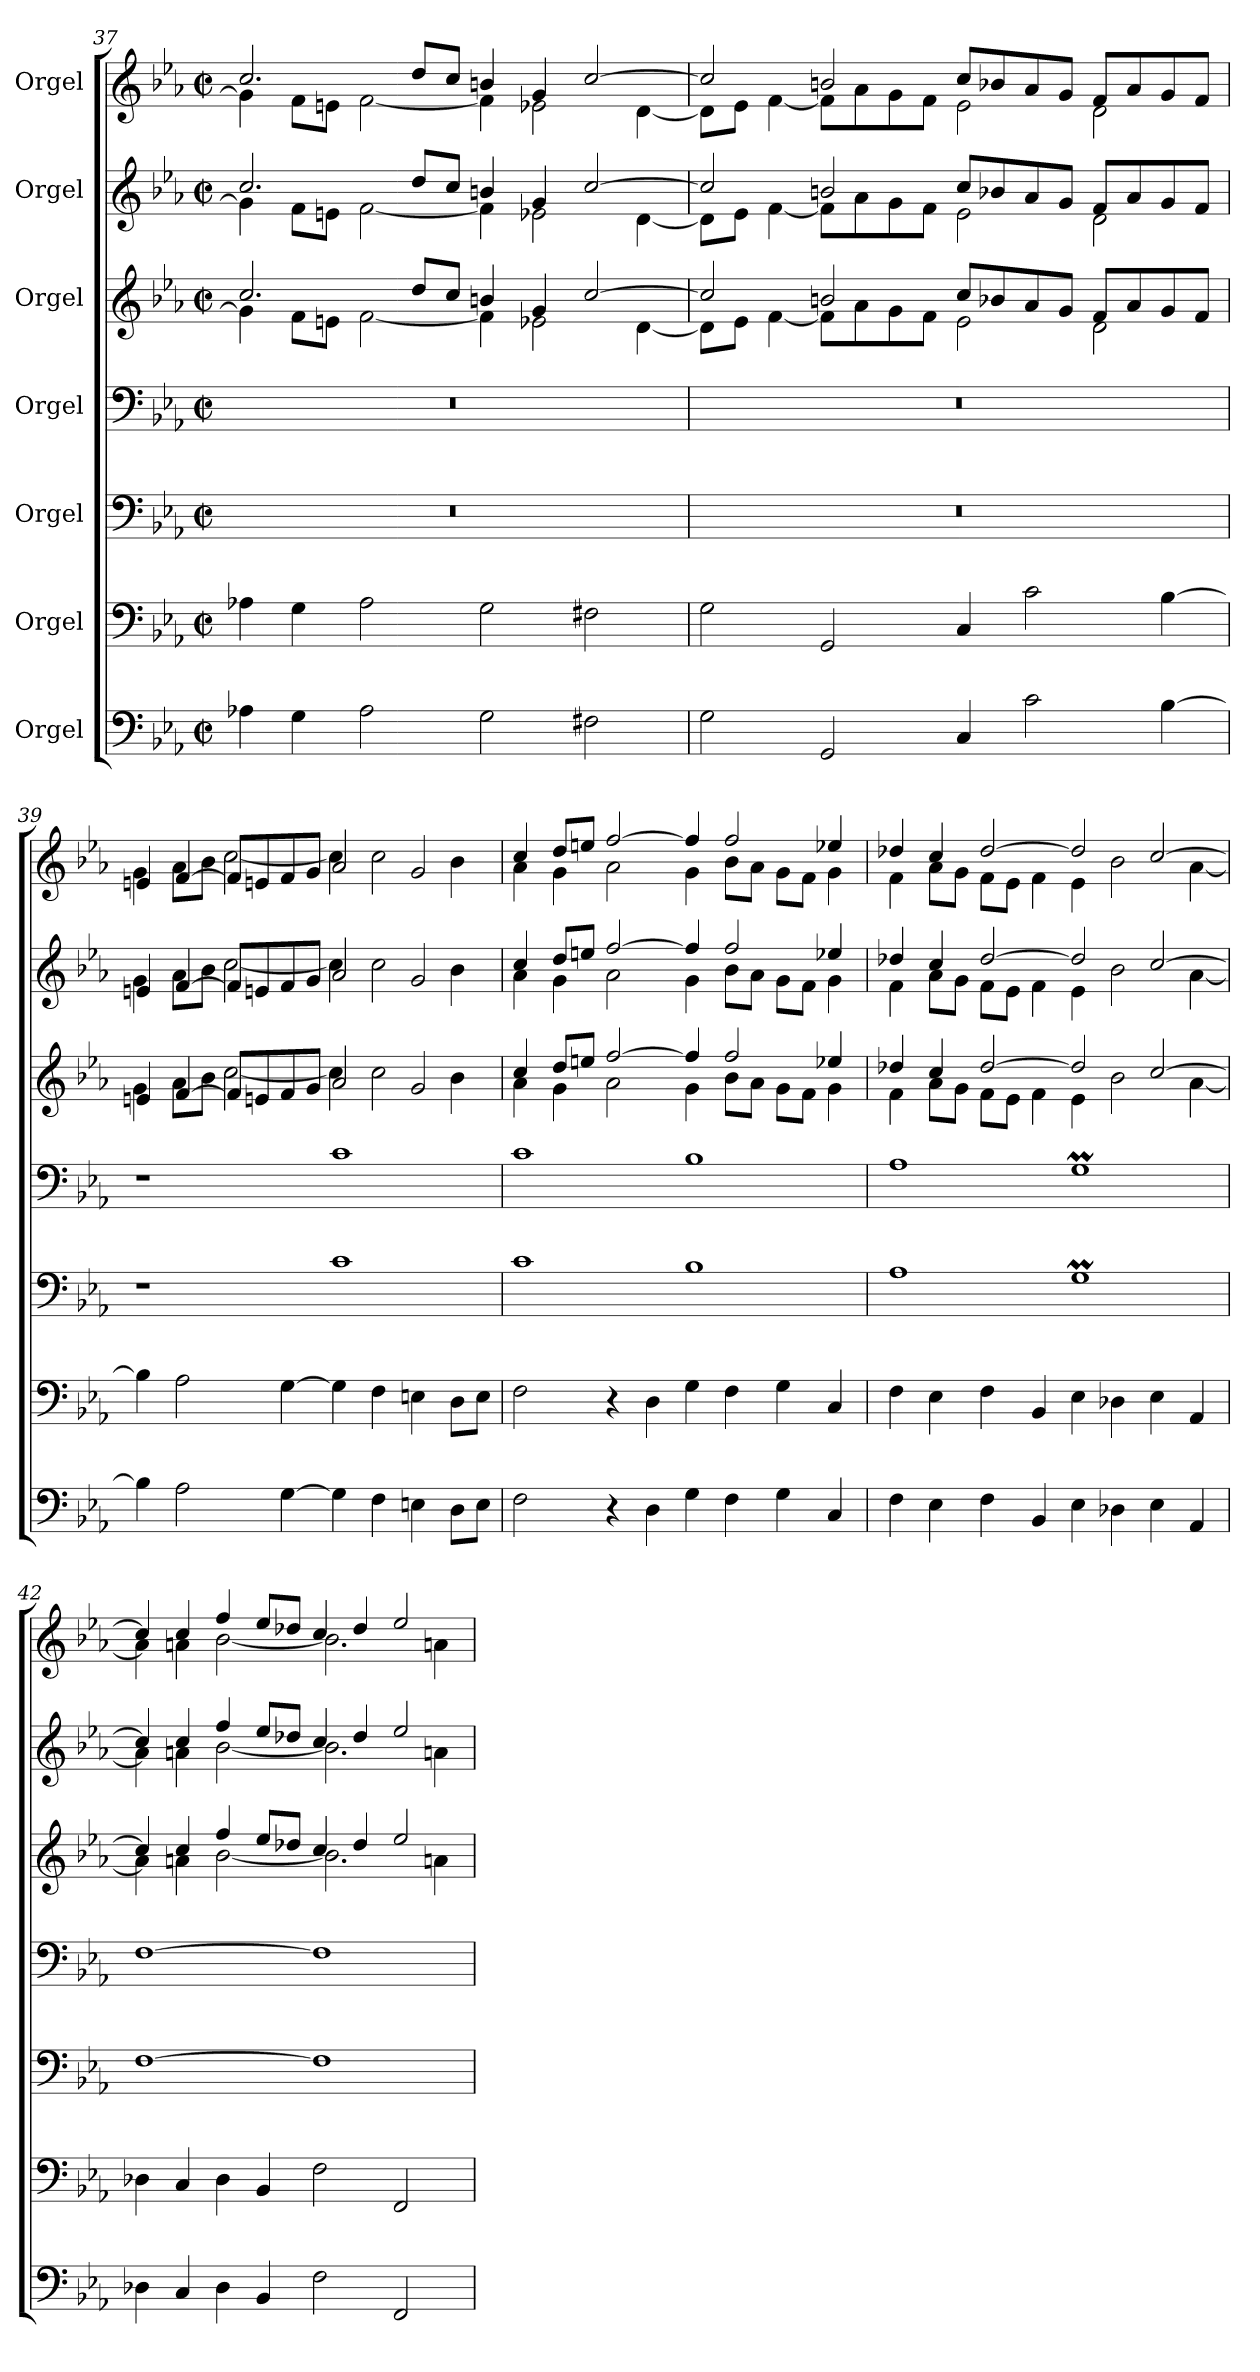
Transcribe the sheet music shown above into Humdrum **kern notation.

**kern	**kern	**kern	**kern	**kern	**kern	**kern
*part7	*part6	*part5	*part4	*part3	*part2	*part1
*staff7	*staff6	*staff5	*staff4	*staff3	*staff2	*staff1
*I"Orgel	*I"Orgel	*I"Orgel	*I"Orgel	*I"Orgel	*I"Orgel	*I"Orgel
!!LO:LB:g=z
*clefF4	*clefF4	*clefF4	*clefF4	*clefG2	*clefG2	*clefG2
*k[b-e-a-]	*k[b-e-a-]	*k[b-e-a-]	*k[b-e-a-]	*k[b-e-a-]	*k[b-e-a-]	*k[b-e-a-]
*M4/2	*M4/2	*M4/2	*M4/2	*M4/2	*M4/2	*M4/2
*met(c|)	*met(c|)	*met(c|)	*met(c|)	*met(c|)	*met(c|)	*met(c|)
=37	=37	=37	=37	=37	=37	=37
*	*	*	*	*^	*^	*^
4A-X\	4A-X\	0r	0r	2.cc/	4g\]	2.cc/	4g\]	2.cc/	4g\]
4G\	4G\	.	.	.	8f\L	.	8f\L	.	8f\L
.	.	.	.	.	8en\J	.	8en\J	.	8en\J
2A-\	2A-\	.	.	.	[2f\	.	[2f\	.	[2f\
.	.	.	.	8dd/L	.	8dd/L	.	8dd/L	.
.	.	.	.	8cc/J	.	8cc/J	.	8cc/J	.
2G\	2G\	.	.	4bn/	4f\]	4bn/	4f\]	4bn/	4f\]
.	.	.	.	4g/	2e-X\	4g/	2e-X\	4g/	2e-X\
2F#X\	2F#X\	.	.	[2cc/	.	[2cc/	.	[2cc/	.
.	.	.	.	.	[4d\	.	[4d\	.	[4d\
=38	=38	=38	=38	=38	=38	=38	=38	=38	=38
2G\	2G\	0r	0r	2cc/]	8d\L]	2cc/]	8d\L]	2cc/]	8d\L]
.	.	.	.	.	8e-\J	.	8e-\J	.	8e-\J
.	.	.	.	.	[4f\	.	[4f\	.	[4f\
2GG/	2GG/	.	.	2bn/	8f\L]	2bn/	8f\L]	2bn/	8f\L]
.	.	.	.	.	8a-\	.	8a-\	.	8a-\
.	.	.	.	.	8g\	.	8g\	.	8g\
.	.	.	.	.	8f\J	.	8f\J	.	8f\J
4C/	4C/	.	.	8cc/L	2e-\	8cc/L	2e-\	8cc/L	2e-\
.	.	.	.	8b-X/	.	8b-X/	.	8b-X/	.
2c\	2c\	.	.	8a-/	.	8a-/	.	8a-/	.
.	.	.	.	8g/J	.	8g/J	.	8g/J	.
.	.	.	.	8f/L	2d\	8f/L	2d\	8f/L	2d\
.	.	.	.	8a-/	.	8a-/	.	8a-/	.
[4B-\	[4B-\	.	.	8g/	.	8g/	.	8g/	.
.	.	.	.	8f/J	.	8f/J	.	8f/J	.
=39	=39	=39	=39	=39	=39	=39	=39	=39	=39
4B-\]	4B-\]	1r	1r	4en/	4g\	4en/	4g\	4en/	4g\
2A-\	2A-\	.	.	[4f/	8a-\L	[4f/	8a-\L	[4f/	8a-\L
.	.	.	.	.	8b-\J	.	8b-\J	.	8b-\J
.	.	.	.	8f/L]	[2cc\	8f/L]	[2cc\	8f/L]	[2cc\
.	.	.	.	8en/	.	8en/	.	8en/	.
[4G\	[4G\	.	.	8f/	.	8f/	.	8f/	.
.	.	.	.	8g/J	.	8g/J	.	8g/J	.
4G\]	4G\]	1c	1c	2a-/	4cc\]	2a-/	4cc\]	2a-/	4cc\]
4F\	4F\	.	.	.	2cc\	.	2cc\	.	2cc\
4En\	4En\	.	.	2g/	.	2g/	.	2g/	.
8D\L	8D\L	.	.	.	4b-\	.	4b-\	.	4b-\
8E\J	8E\J	.	.	.	.	.	.	.	.
!!LO:LB:g=z	!!
=40	=40	=40	=40	=40	=40	=40	=40	=40	=40
2F\	2F\	1c	1c	4cc/	4a-\	4cc/	4a-\	4cc/	4a-\
.	.	.	.	8dd/L	4g\	8dd/L	4g\	8dd/L	4g\
.	.	.	.	8een/J	.	8een/J	.	8een/J	.
4r	4r	.	.	[2ff/	2a-\	[2ff/	2a-\	[2ff/	2a-\
4D\	4D\	.	.	.	.	.	.	.	.
4G\	4G\	1B-	1B-	4ff/]	4g\	4ff/]	4g\	4ff/]	4g\
4F\	4F\	.	.	2ff/	8b-\L	2ff/	8b-\L	2ff/	8b-\L
.	.	.	.	.	8a-\J	.	8a-\J	.	8a-\J
4G\	4G\	.	.	.	8g\L	.	8g\L	.	8g\L
.	.	.	.	.	8f\J	.	8f\J	.	8f\J
4C/	4C/	.	.	4ee-X/	4g\	4ee-X/	4g\	4ee-X/	4g\
=41	=41	=41	=41	=41	=41	=41	=41	=41	=41
4F\	4F\	1A-	1A-	4dd-X/	4f\	4dd-X/	4f\	4dd-X/	4f\
4E-\	4E-\	.	.	4cc/	8a-\L	4cc/	8a-\L	4cc/	8a-\L
.	.	.	.	.	8g\J	.	8g\J	.	8g\J
4F\	4F\	.	.	[2dd-/	8f\L	[2dd-/	8f\L	[2dd-/	8f\L
.	.	.	.	.	8e-\J	.	8e-\J	.	8e-\J
4BB-/	4BB-/	.	.	.	4f\	.	4f\	.	4f\
4E-\	4E-\	1Gm	1Gm	2dd-/]	4e-\	2dd-/]	4e-\	2dd-/]	4e-\
4D-X\	4D-X\	.	.	.	2b-\	.	2b-\	.	2b-\
4E-\	4E-\	.	.	[2cc/	.	[2cc/	.	[2cc/	.
4AA-/	4AA-/	.	.	.	[4a-\	.	[4a-\	.	[4a-\
=42	=42	=42	=42	=42	=42	=42	=42	=42	=42
4D-X\	4D-X\	[1F	[1F	4cc/]	4a-\]	4cc/]	4a-\]	4cc/]	4a-\]
4C/	4C/	.	.	4cc/	4an\	4cc/	4an\	4cc/	4an\
4D-\	4D-\	.	.	4ff/	[2b-\	4ff/	[2b-\	4ff/	[2b-\
4BB-/	4BB-/	.	.	8ee-/L	.	8ee-/L	.	8ee-/L	.
.	.	.	.	8dd-X/J	.	8dd-X/J	.	8dd-X/J	.
2F\	2F\	1F]	1F]	4cc/	2.b-\]	4cc/	2.b-\]	4cc/	2.b-\]
.	.	.	.	4dd-/	.	4dd-/	.	4dd-/	.
2FF/	2FF/	.	.	2ee-/	.	2ee-/	.	2ee-/	.
.	.	.	.	.	4an\	.	4an\	.	4an\
*	*	*	*	*v	*v	*	*	*v	*v
*	*	*	*	*	*v	*v	*
=	=	=	=	=	=	=
*-	*-	*-	*-	*-	*-	*-
